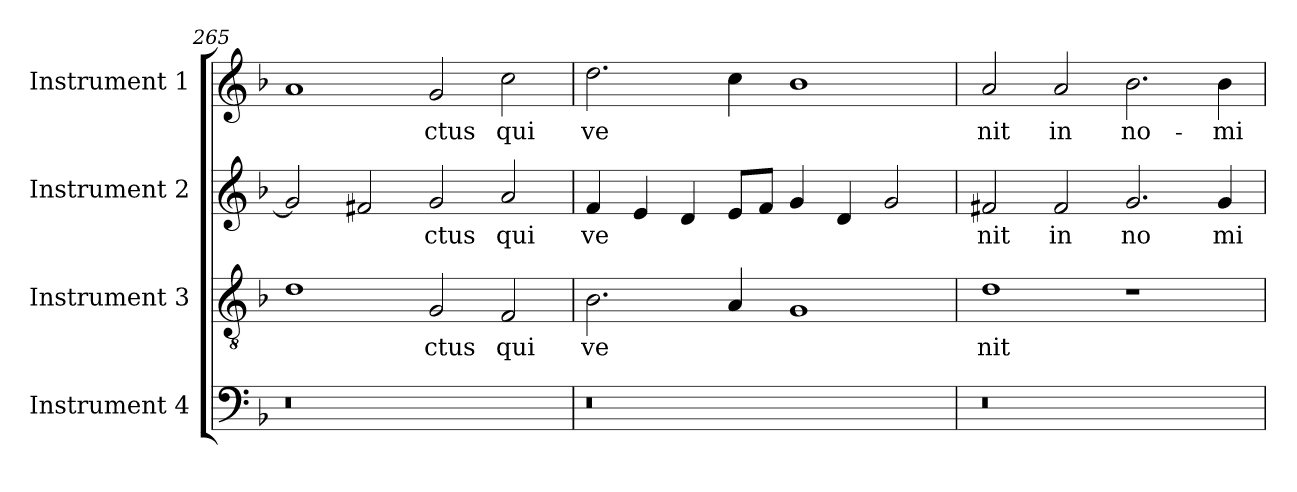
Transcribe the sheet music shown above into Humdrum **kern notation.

**kern	**kern	**text	**kern	**text	**kern	**text
*part4	*part3	*part3	*part2	*part2	*part1	*part1
*staff4	*staff3	*staff3	*staff2	*staff2	*staff1	*staff1
*I"Instrument 4	*I"Instrument 3	*	*I"Instrument 2	*	*I"Instrument 1	*
*clefF4	*clefGv2	*	*clefG2	*	*clefG2	*
*k[b-]	*k[b-]	*	*k[b-]	*	*k[b-]	*
*F:	*F:	*	*F:	*	*F:	*
=265	=265	=265	=265	=265	=265	=265
!	!	!LO:LY:b:cj	!	!LO:LY:b:cj	!	!LO:LY:b:cj
0r	1d	--	2g/]	.	1a	--
!	!	!	!	!LO:LY:b:cj	!	!
.	.	.	2f#X/	.	.	.
!	!	!LO:LY:b:cj	!	!LO:LY:b:cj	!	!LO:LY:b:cj
.	2G/	-ctus	2g/	ctus	2g/	-ctus
!	!	!LO:LY:b:cj	!	!LO:LY:b:cj	!	!LO:LY:b:cj
.	2F/	qui	2a/	qui	2cc\	qui
=266	=266	=266	=266	=266	=266	=266
!	!	!LO:LY:b:cj	!	!LO:LY:b:cj	!	!LO:LY:b:cj
0r	2.B-\	ve-	4f/	ve	2.dd\	ve-
!	!	!	!	!LO:LY:b:cj	!	!
.	.	.	4e/	.	.	.
!	!	!	!	!LO:LY:b:cj	!	!
.	.	.	4d/	.	.	.
!	!	!LO:LY:b:cj	!	!LO:LY:b:cj	!	!LO:LY:b:cj
.	4A/	--	8e/L	.	4cc\	--
!	!	!	!	!LO:LY:b:cj	!	!
.	.	.	8f/J	.	.	.
!	!	!LO:LY:b:cj	!	!LO:LY:b:cj	!	!LO:LY:b:cj
.	1G	--	4g/	.	1b-	--
!	!	!	!	!LO:LY:b:cj	!	!
.	.	.	4d/	.	.	.
!	!	!	!	!LO:LY:b:cj	!	!
.	.	.	2g/	.	.	.
=267	=267	=267	=267	=267	=267	=267
!	!	!LO:LY:b:cj	!	!LO:LY:b:cj	!	!LO:LY:b:cj
0r	1d	-nit	2f#X/	nit	2a/	-nit
!	!	!	!	!LO:LY:b:cj	!	!LO:LY:b:cj
.	.	.	2f#/	in	2a/	in
!	!	!	!	!LO:LY:b:cj	!	!LO:LY:b:cj
.	1r	.	2.g/	no	2.b-\	no-
!	!	!	!	!LO:LY:b:cj	!	!LO:LY:b:cj
.	.	.	4g/	mi	4b-\	-mi-
=	=	=	=	=	=	=
*-	*-	*-	*-	*-	*-	*-
